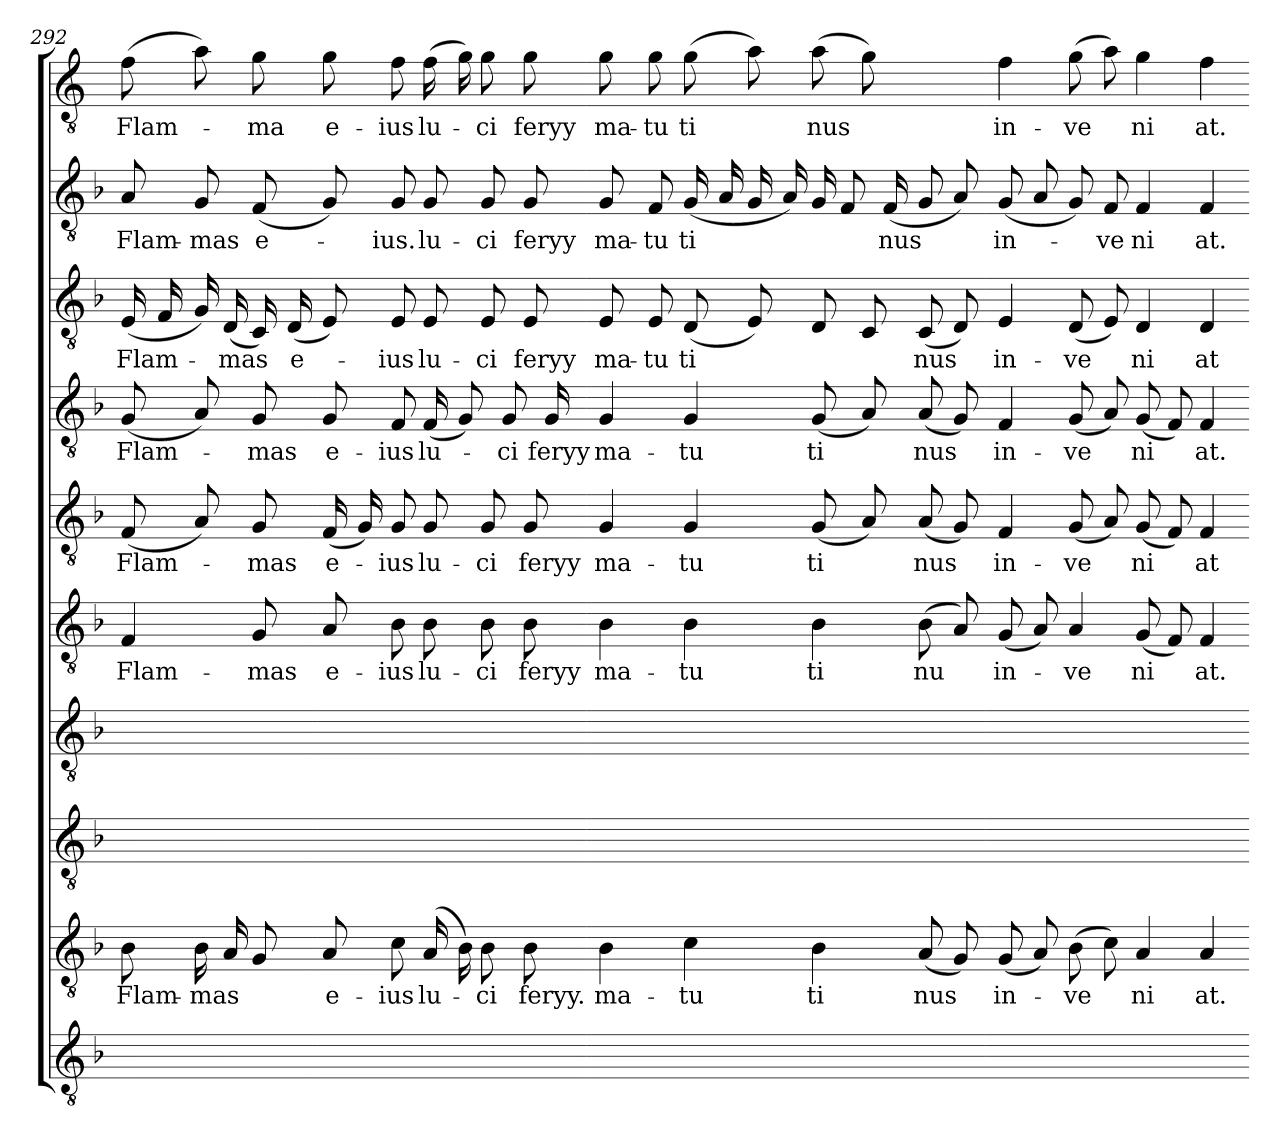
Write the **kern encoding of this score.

**kern	**kern	**text	**kern	**kern	**kern	**text	**kern	**text	**kern	**text	**kern	**text	**kern	**text	**kern	**text
*part10	*part9	*part9	*part8	*part7	*part6	*part6	*part5	*part5	*part4	*part4	*part3	*part3	*part2	*part2	*part1	*part1
*staff10	*staff9	*staff9	*staff8	*staff7	*staff6	*staff6	*staff5	*staff5	*staff4	*staff4	*staff3	*staff3	*staff2	*staff2	*staff1	*staff1
*clefGv2	*clefGv2	*	*clefGv2	*clefGv2	*clefGv2	*	*clefGv2	*	*clefGv2	*	*clefGv2	*	*clefGv2	*	*clefGv2	*
*k[b-]	*k[b-]	*	*k[b-]	*k[b-]	*k[b-]	*	*k[b-]	*	*k[b-]	*	*k[b-]	*	*k[b-]	*	*k[]	*
=292	=292	=292	=292	=292	=292	=292	=292	=292	=292	=292	=292	=292	=292	=292	=292	=292
1ryy	8B-	Flam-	1ryy	1ryy	4F	Flam-	(8F	Flam-	(8G	Flam-	(16E	Flam-	8A	Flam-	(8f	Flam-
.	.	.	.	.	.	.	.	.	.	.	16F	.	.	.	.	.
.	16B-	-mas	.	.	.	.	8A)	.	8A)	.	16G)	.	8G	-mas	8a)	.
.	16A	.	.	.	.	.	.	.	.	.	(16D	-mas	.	.	.	.
.	8G	.	.	.	8G	-mas	8G	-mas	8G	-mas	16C)	.	(8F	e-	8g	-ma
.	.	.	.	.	.	.	.	.	.	.	(16D	e-	.	.	.	.
.	8A	e-	.	.	8A	e-	(16F	e-	8G	e-	8E)	.	8G)	.	8g	e-
.	.	.	.	.	.	.	16G)	.	.	.	.	.	.	.	.	.
.	8c	-ius	.	.	8B-	-ius	8G	-ius	8F	-ius	8E	-ius	8G	-ius.	8f	-ius
.	(16A	lu-	.	.	8B-	lu-	8G	lu-	(16F	lu-	8E	lu-	8G	lu-	(16f	lu-
.	16B-)	.	.	.	.	.	.	.	8G)	.	.	.	.	.	16g)	.
.	8B-	ci	.	.	8B-	ci	8G	ci	.	.	8E	ci	8G	ci	8g	ci
.	.	.	.	.	.	.	.	.	8G	ci	.	.	.	.	.	.
.	8B-	-feryy.	.	.	8B-	-feryy	8G	-feryy	.	.	8E	-feryy	8G	-feryy	8g	-feryy
.	.	.	.	.	.	.	.	.	16G	-feryy	.	.	.	.	.	.
=293-	=293-	=293-	=293-	=293-	=293-	=293-	=293-	=293-	=293-	=293-	=293-	=293-	=293-	=293-	=293-	=293-
1ryy	4B-	ma-	1ryy	1ryy	4B-	ma-	4G	ma-	4G	ma-	8E	ma-	8G	ma-	8g	ma-
.	.	.	.	.	.	.	.	.	.	.	8E	tu	8F	tu	8g	tu
.	4c	tu	.	.	4B-	tu	4G	tu	4G	tu	(8D	ti	(16G	ti	(8g	ti
.	.	.	.	.	.	.	.	.	.	.	.	.	16A	.	.	.
.	.	.	.	.	.	.	.	.	.	.	8E)	.	16G	.	8a)	.
.	.	.	.	.	.	.	.	.	.	.	.	.	16A)	.	.	.
.	4B-	ti	.	.	4B-	ti	(8G	ti	(8G	ti	8D	.	16G	.	(8a	-nus
.	.	.	.	.	.	.	.	.	.	.	.	.	8F	.	.	.
.	.	.	.	.	.	.	8A)	.	8A)	.	8C	.	.	.	8g)	.
.	.	.	.	.	.	.	.	.	.	.	.	.	(16F	-nus	.	.
.	(8A	-nus	.	.	(8B-	-nu	(8A	-nus	(8A	-nus	(8C	-nus	8G	.	4ryy	.
.	8G)	.	.	.	8A)	.	8G)	.	8G)	.	8D)	.	8A)	.	.	.
=294-	=294-	=294-	=294-	=294-	=294-	=294-	=294-	=294-	=294-	=294-	=294-	=294-	=294-	=294-	=294-	=294-
1ryy	(8G	in-	1ryy	1ryy	(8G	in-	4F	in-	4F	in-	4E	in-	(8G	in-	4f	in-
.	8A)	.	.	.	8A)	.	.	.	.	.	.	.	8A	.	.	.
.	(8B-	ve	.	.	4A	ve	(8G	ve	(8G	ve	(8D	ve	8G)	.	(8g	ve
.	8c)	.	.	.	.	.	8A)	.	8A)	.	8E)	.	8F	ve	8a)	.
.	4A	ni	.	.	(8G	ni	(8G	ni	(8G	ni	4D	ni	4F	ni	4g	ni
.	.	.	.	.	8F)	.	8F)	.	8F)	.	.	.	.	.	.	.
.	4A	-at.	.	.	4F	-at.	4F	-at	4F	-at.	4D	-at	4F	-at.	4f	-at.
=-	=-	=-	=-	=-	=-	=-	=-	=-	=-	=-	=-	=-	=-	=-	=-	=-
*-	*-	*-	*-	*-	*-	*-	*-	*-	*-	*-	*-	*-	*-	*-	*-	*-
